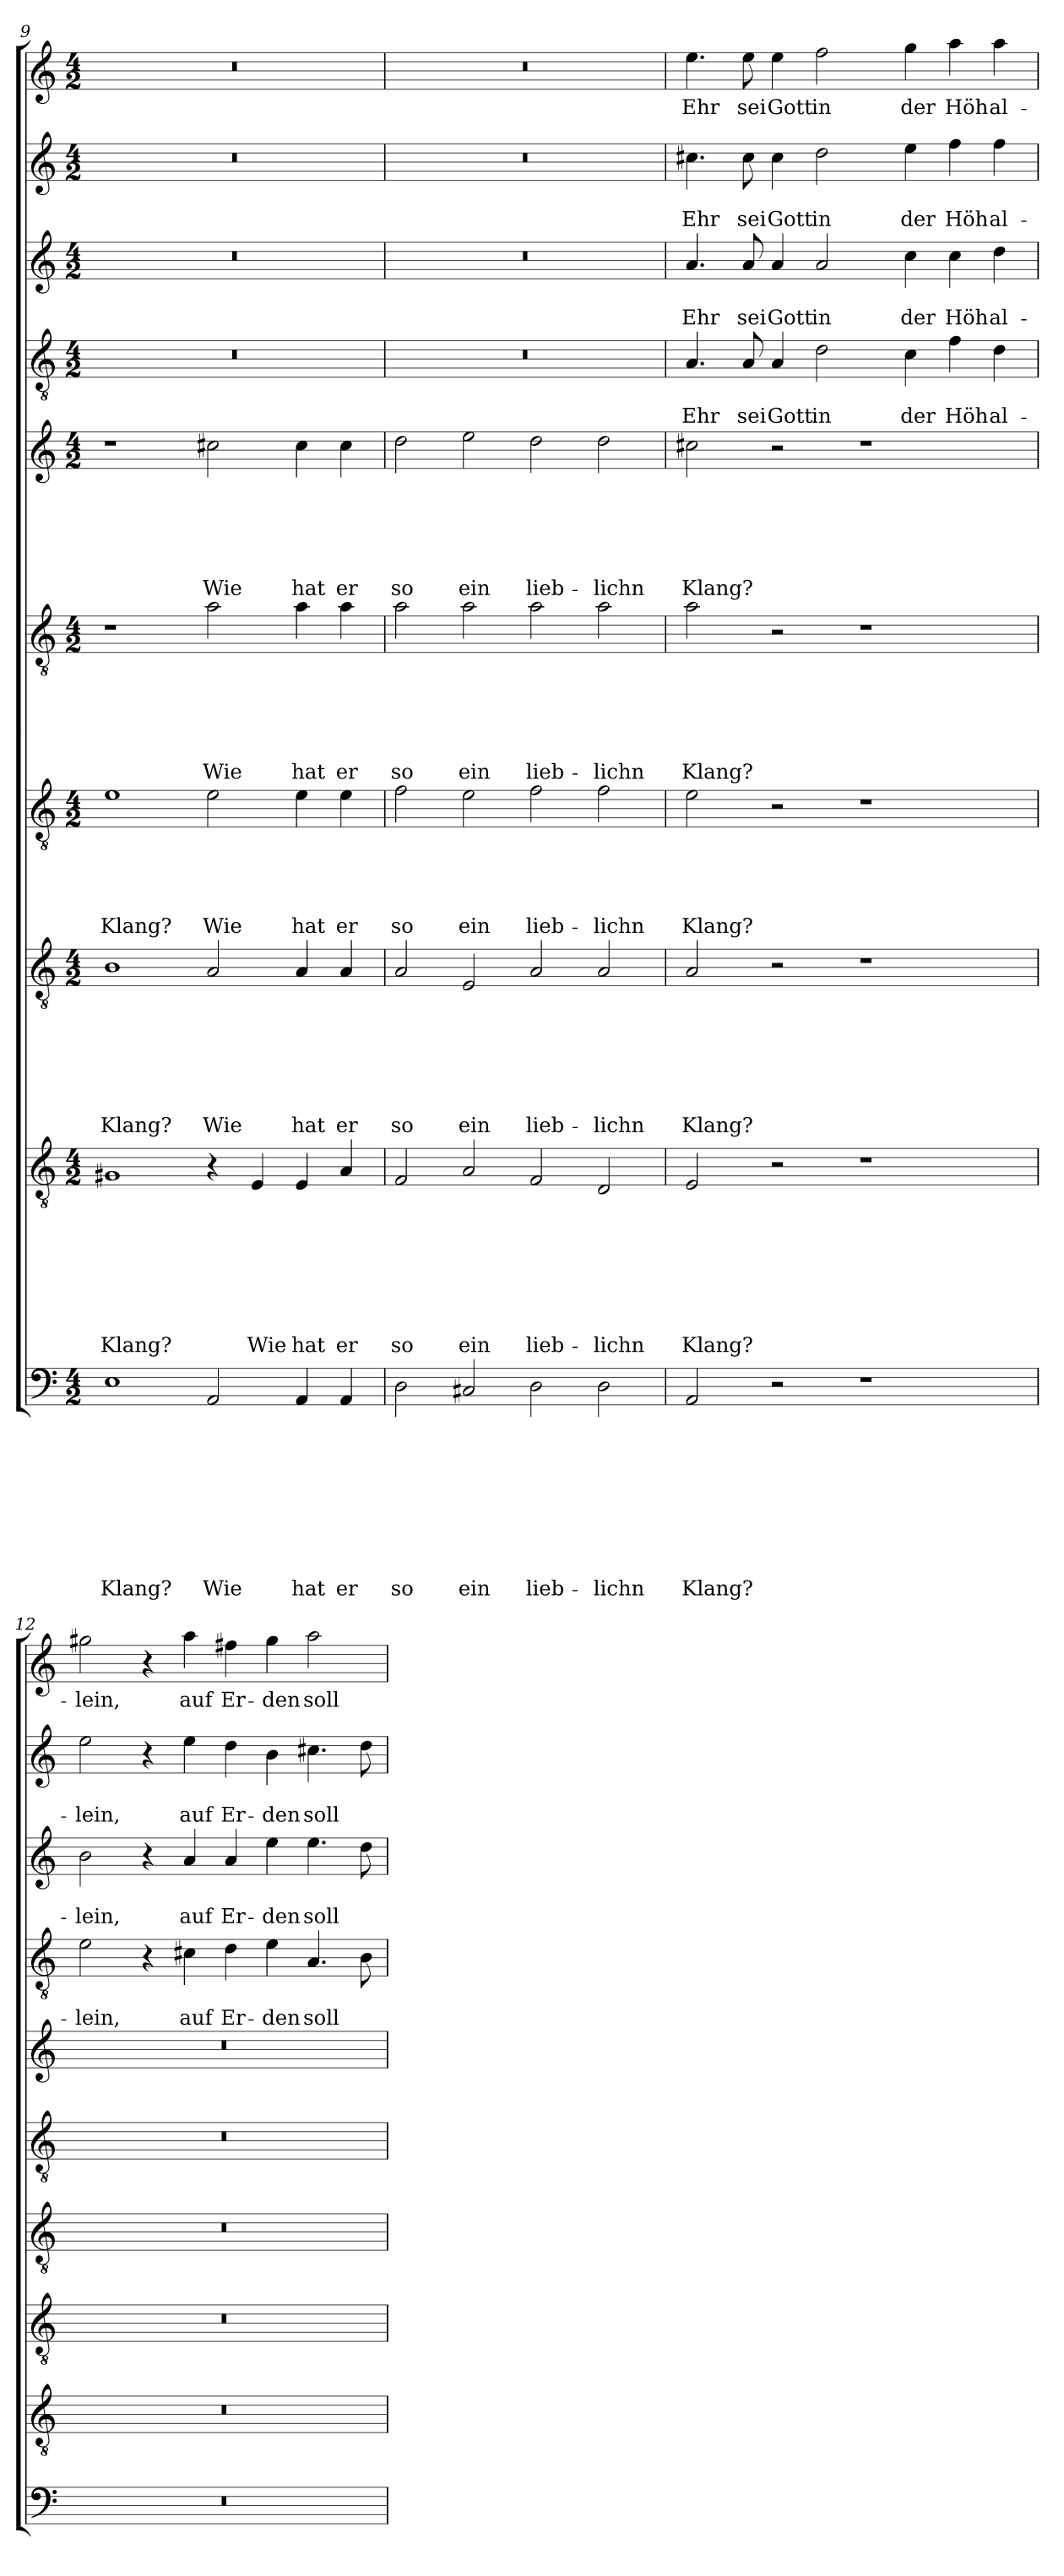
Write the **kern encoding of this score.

**kern	**text	**text	**text	**text	**text	**text	**text	**text	**text	**kern	**text	**text	**text	**text	**text	**text	**text	**text	**kern	**text	**text	**text	**text	**text	**text	**text	**kern	**text	**text	**text	**text	**text	**kern	**text	**text	**text	**text	**text	**text	**kern	**text	**text	**text	**text	**text	**text	**kern	**text	**text	**kern	**text	**text	**kern	**text	**text	**kern	**text
*part10	*part10	*part10	*part10	*part10	*part10	*part10	*part10	*part10	*part10	*part9	*part9	*part9	*part9	*part9	*part9	*part9	*part9	*part9	*part8	*part8	*part8	*part8	*part8	*part8	*part8	*part8	*part7	*part7	*part7	*part7	*part7	*part7	*part6	*part6	*part6	*part6	*part6	*part6	*part6	*part5	*part5	*part5	*part5	*part5	*part5	*part5	*part4	*part4	*part4	*part3	*part3	*part3	*part2	*part2	*part2	*part1	*part1
*staff10	*staff10	*staff10	*staff10	*staff10	*staff10	*staff10	*staff10	*staff10	*staff10	*staff9	*staff9	*staff9	*staff9	*staff9	*staff9	*staff9	*staff9	*staff9	*staff8	*staff8	*staff8	*staff8	*staff8	*staff8	*staff8	*staff8	*staff7	*staff7	*staff7	*staff7	*staff7	*staff7	*staff6	*staff6	*staff6	*staff6	*staff6	*staff6	*staff6	*staff5	*staff5	*staff5	*staff5	*staff5	*staff5	*staff5	*staff4	*staff4	*staff4	*staff3	*staff3	*staff3	*staff2	*staff2	*staff2	*staff1	*staff1
*clefF4	*	*	*	*	*	*	*	*	*	*clefGv2	*	*	*	*	*	*	*	*	*clefGv2	*	*	*	*	*	*	*	*clefGv2	*	*	*	*	*	*clefGv2	*	*	*	*	*	*	*clefG2	*	*	*	*	*	*	*clefGv2	*	*	*clefG2	*	*	*clefG2	*	*	*clefG2	*
*k[]	*	*	*	*	*	*	*	*	*	*k[]	*	*	*	*	*	*	*	*	*k[]	*	*	*	*	*	*	*	*k[]	*	*	*	*	*	*k[]	*	*	*	*	*	*	*k[]	*	*	*	*	*	*	*k[]	*	*	*k[]	*	*	*k[]	*	*	*k[]	*
*C:	*	*	*	*	*	*	*	*	*	*C:	*	*	*	*	*	*	*	*	*C:	*	*	*	*	*	*	*	*C:	*	*	*	*	*	*C:	*	*	*	*	*	*	*C:	*	*	*	*	*	*	*C:	*	*	*C:	*	*	*C:	*	*	*C:	*
*M4/2	*	*	*	*	*	*	*	*	*	*M4/2	*	*	*	*	*	*	*	*	*M4/2	*	*	*	*	*	*	*	*M4/2	*	*	*	*	*	*M4/2	*	*	*	*	*	*	*M4/2	*	*	*	*	*	*	*M4/2	*	*	*M4/2	*	*	*M4/2	*	*	*M4/2	*
=9	=9	=9	=9	=9	=9	=9	=9	=9	=9	=9	=9	=9	=9	=9	=9	=9	=9	=9	=9	=9	=9	=9	=9	=9	=9	=9	=9	=9	=9	=9	=9	=9	=9	=9	=9	=9	=9	=9	=9	=9	=9	=9	=9	=9	=9	=9	=9	=9	=9	=9	=9	=9	=9	=9	=9	=9	=9
!	!	!	!	!	!	!	!	!	!LO:LY:b	!	!	!	!	!	!	!	!	!LO:LY:b	!	!	!	!	!	!	!	!LO:LY:b	!	!	!	!	!	!LO:LY:b	!	!	!	!	!	!	!	!	!	!	!	!	!	!	!	!	!	!	!	!	!	!	!	!	!
1E	.	.	.	.	.	.	.	.	Klang?	1G#X	.	.	.	.	.	.	.	Klang?	1B	.	.	.	.	.	.	Klang?	1e	.	.	.	.	Klang?	1r	.	.	.	.	.	.	1r	.	.	.	.	.	.	0r	.	.	0r	.	.	0r	.	.	0r	.
!	!	!	!	!	!	!	!	!	!LO:LY:b	!	!	!	!	!	!	!	!	!	!	!	!	!	!	!	!	!LO:LY:b	!	!	!	!	!	!LO:LY:b	!	!	!	!	!	!	!LO:LY:b	!	!	!	!	!	!	!LO:LY:b	!	!	!	!	!	!	!	!	!	!	!
2AA/	.	.	.	.	.	.	.	.	Wie	4r	.	.	.	.	.	.	.	.	2A/	.	.	.	.	.	.	Wie	2e\	.	.	.	.	Wie	2a\	.	.	.	.	.	Wie	2cc#X\	.	.	.	.	.	Wie	.	.	.	.	.	.	.	.	.	.	.
!	!	!	!	!	!	!	!	!	!	!	!	!	!	!	!	!	!	!LO:LY:b	!	!	!	!	!	!	!	!	!	!	!	!	!	!	!	!	!	!	!	!	!	!	!	!	!	!	!	!	!	!	!	!	!	!	!	!	!	!	!
.	.	.	.	.	.	.	.	.	.	4E/	.	.	.	.	.	.	.	Wie	.	.	.	.	.	.	.	.	.	.	.	.	.	.	.	.	.	.	.	.	.	.	.	.	.	.	.	.	.	.	.	.	.	.	.	.	.	.	.
!	!	!	!	!	!	!	!	!	!LO:LY:b	!	!	!	!	!	!	!	!	!LO:LY:b	!	!	!	!	!	!	!	!LO:LY:b	!	!	!	!	!	!LO:LY:b	!	!	!	!	!	!	!LO:LY:b	!	!	!	!	!	!	!LO:LY:b	!	!	!	!	!	!	!	!	!	!	!
4AA/	.	.	.	.	.	.	.	.	hat	4E/	.	.	.	.	.	.	.	hat	4A/	.	.	.	.	.	.	hat	4e\	.	.	.	.	hat	4a\	.	.	.	.	.	hat	4cc#\	.	.	.	.	.	hat	.	.	.	.	.	.	.	.	.	.	.
!	!	!	!	!	!	!	!	!	!LO:LY:b	!	!	!	!	!	!	!	!	!LO:LY:b	!	!	!	!	!	!	!	!LO:LY:b	!	!	!	!	!	!LO:LY:b	!	!	!	!	!	!	!LO:LY:b	!	!	!	!	!	!	!LO:LY:b	!	!	!	!	!	!	!	!	!	!	!
4AA/	.	.	.	.	.	.	.	.	er	4A/	.	.	.	.	.	.	.	er	4A/	.	.	.	.	.	.	er	4e\	.	.	.	.	er	4a\	.	.	.	.	.	er	4cc#\	.	.	.	.	.	er	.	.	.	.	.	.	.	.	.	.	.
=10	=10	=10	=10	=10	=10	=10	=10	=10	=10	=10	=10	=10	=10	=10	=10	=10	=10	=10	=10	=10	=10	=10	=10	=10	=10	=10	=10	=10	=10	=10	=10	=10	=10	=10	=10	=10	=10	=10	=10	=10	=10	=10	=10	=10	=10	=10	=10	=10	=10	=10	=10	=10	=10	=10	=10	=10	=10
!	!	!	!	!	!	!	!	!	!LO:LY:b	!	!	!	!	!	!	!	!	!LO:LY:b	!	!	!	!	!	!	!	!LO:LY:b	!	!	!	!	!	!LO:LY:b	!	!	!	!	!	!	!LO:LY:b	!	!	!	!	!	!	!LO:LY:b	!	!	!	!	!	!	!	!	!	!	!
2D\	.	.	.	.	.	.	.	.	so	2F/	.	.	.	.	.	.	.	so	2A/	.	.	.	.	.	.	so	2f\	.	.	.	.	so	2a\	.	.	.	.	.	so	2dd\	.	.	.	.	.	so	0r	.	.	0r	.	.	0r	.	.	0r	.
!	!	!	!	!	!	!	!	!	!LO:LY:b	!	!	!	!	!	!	!	!	!LO:LY:b	!	!	!	!	!	!	!	!LO:LY:b	!	!	!	!	!	!LO:LY:b	!	!	!	!	!	!	!LO:LY:b	!	!	!	!	!	!	!LO:LY:b	!	!	!	!	!	!	!	!	!	!	!
2C#X/	.	.	.	.	.	.	.	.	ein	2A/	.	.	.	.	.	.	.	ein	2E/	.	.	.	.	.	.	ein	2e\	.	.	.	.	ein	2a\	.	.	.	.	.	ein	2ee\	.	.	.	.	.	ein	.	.	.	.	.	.	.	.	.	.	.
!	!	!	!	!	!	!	!	!	!LO:LY:b	!	!	!	!	!	!	!	!	!LO:LY:b	!	!	!	!	!	!	!	!LO:LY:b	!	!	!	!	!	!LO:LY:b	!	!	!	!	!	!	!LO:LY:b	!	!	!	!	!	!	!LO:LY:b	!	!	!	!	!	!	!	!	!	!	!
2D\	.	.	.	.	.	.	.	.	lieb-	2F/	.	.	.	.	.	.	.	lieb-	2A/	.	.	.	.	.	.	lieb-	2f\	.	.	.	.	lieb-	2a\	.	.	.	.	.	lieb-	2dd\	.	.	.	.	.	lieb-	.	.	.	.	.	.	.	.	.	.	.
!	!	!	!	!	!	!	!	!	!LO:LY:b	!	!	!	!	!	!	!	!	!LO:LY:b	!	!	!	!	!	!	!	!LO:LY:b	!	!	!	!	!	!LO:LY:b	!	!	!	!	!	!	!LO:LY:b	!	!	!	!	!	!	!LO:LY:b	!	!	!	!	!	!	!	!	!	!	!
2D\	.	.	.	.	.	.	.	.	-lichn	2D/	.	.	.	.	.	.	.	-lichn	2A/	.	.	.	.	.	.	-lichn	2f\	.	.	.	.	-lichn	2a\	.	.	.	.	.	-lichn	2dd\	.	.	.	.	.	-lichn	.	.	.	.	.	.	.	.	.	.	.
=11	=11	=11	=11	=11	=11	=11	=11	=11	=11	=11	=11	=11	=11	=11	=11	=11	=11	=11	=11	=11	=11	=11	=11	=11	=11	=11	=11	=11	=11	=11	=11	=11	=11	=11	=11	=11	=11	=11	=11	=11	=11	=11	=11	=11	=11	=11	=11	=11	=11	=11	=11	=11	=11	=11	=11	=11	=11
!	!	!	!	!	!	!	!	!	!LO:LY:b	!	!	!	!	!	!	!	!	!LO:LY:b	!	!	!	!	!	!	!	!LO:LY:b	!	!	!	!	!	!LO:LY:b	!	!	!	!	!	!	!LO:LY:b	!	!	!	!	!	!	!LO:LY:b	!	!	!LO:LY:b	!	!	!LO:LY:b	!	!	!LO:LY:b	!	!LO:LY:b
2AA/	.	.	.	.	.	.	.	.	Klang?	2E/	.	.	.	.	.	.	.	Klang?	2A/	.	.	.	.	.	.	Klang?	2e\	.	.	.	.	Klang?	2a\	.	.	.	.	.	Klang?	2cc#X\	.	.	.	.	.	Klang?	4.A/	.	Ehr	4.a/	.	Ehr	4.cc#X\	.	Ehr	4.ee\	Ehr
!	!	!	!	!	!	!	!	!	!	!	!	!	!	!	!	!	!	!	!	!	!	!	!	!	!	!	!	!	!	!	!	!	!	!	!	!	!	!	!	!	!	!	!	!	!	!	!	!	!LO:LY:b	!	!	!LO:LY:b	!	!	!LO:LY:b	!	!LO:LY:b
.	.	.	.	.	.	.	.	.	.	.	.	.	.	.	.	.	.	.	.	.	.	.	.	.	.	.	.	.	.	.	.	.	.	.	.	.	.	.	.	.	.	.	.	.	.	.	8A/	.	sei	8a/	.	sei	8cc#\	.	sei	8ee\	sei
!	!	!	!	!	!	!	!	!	!	!	!	!	!	!	!	!	!	!	!	!	!	!	!	!	!	!	!	!	!	!	!	!	!	!	!	!	!	!	!	!	!	!	!	!	!	!	!	!	!LO:LY:b	!	!	!LO:LY:b	!	!	!LO:LY:b	!	!LO:LY:b
2r	.	.	.	.	.	.	.	.	.	2r	.	.	.	.	.	.	.	.	2r	.	.	.	.	.	.	.	2r	.	.	.	.	.	2r	.	.	.	.	.	.	2r	.	.	.	.	.	.	4A/	.	Gott	4a/	.	Gott	4cc#\	.	Gott	4ee\	Gott
!	!	!	!	!	!	!	!	!	!	!	!	!	!	!	!	!	!	!	!	!	!	!	!	!	!	!	!	!	!	!	!	!	!	!	!	!	!	!	!	!	!	!	!	!	!	!	!	!	!LO:LY:b	!	!	!LO:LY:b	!	!	!LO:LY:b	!	!LO:LY:b
.	.	.	.	.	.	.	.	.	.	.	.	.	.	.	.	.	.	.	.	.	.	.	.	.	.	.	.	.	.	.	.	.	.	.	.	.	.	.	.	.	.	.	.	.	.	.	2d\	.	in	2a/	.	in	2dd\	.	in	2ff\	in
1r	.	.	.	.	.	.	.	.	.	1r	.	.	.	.	.	.	.	.	1r	.	.	.	.	.	.	.	1r	.	.	.	.	.	1r	.	.	.	.	.	.	1r	.	.	.	.	.	.	.	.	.	.	.	.	.	.	.	.	.
!	!	!	!	!	!	!	!	!	!	!	!	!	!	!	!	!	!	!	!	!	!	!	!	!	!	!	!	!	!	!	!	!	!	!	!	!	!	!	!	!	!	!	!	!	!	!	!	!	!LO:LY:b	!	!	!LO:LY:b	!	!	!LO:LY:b	!	!LO:LY:b
.	.	.	.	.	.	.	.	.	.	.	.	.	.	.	.	.	.	.	.	.	.	.	.	.	.	.	.	.	.	.	.	.	.	.	.	.	.	.	.	.	.	.	.	.	.	.	4c\	.	der	4cc\	.	der	4ee\	.	der	4gg\	der
!	!	!	!	!	!	!	!	!	!	!	!	!	!	!	!	!	!	!	!	!	!	!	!	!	!	!	!	!	!	!	!	!	!	!	!	!	!	!	!	!	!	!	!	!	!	!	!	!	!LO:LY:b	!	!	!LO:LY:b	!	!	!LO:LY:b	!	!LO:LY:b
.	.	.	.	.	.	.	.	.	.	.	.	.	.	.	.	.	.	.	.	.	.	.	.	.	.	.	.	.	.	.	.	.	.	.	.	.	.	.	.	.	.	.	.	.	.	.	4f\	.	Höh	4cc\	.	Höh	4ff\	.	Höh	4aa\	Höh
!	!	!	!	!	!	!	!	!	!	!	!	!	!	!	!	!	!	!	!	!	!	!	!	!	!	!	!	!	!	!	!	!	!	!	!	!	!	!	!	!	!	!	!	!	!	!	!	!	!LO:LY:b	!	!	!LO:LY:b	!	!	!LO:LY:b	!	!LO:LY:b
.	.	.	.	.	.	.	.	.	.	.	.	.	.	.	.	.	.	.	.	.	.	.	.	.	.	.	.	.	.	.	.	.	.	.	.	.	.	.	.	.	.	.	.	.	.	.	4d\	.	al-	4dd\	.	al-	4ff\	.	al-	4aa\	al-
=12	=12	=12	=12	=12	=12	=12	=12	=12	=12	=12	=12	=12	=12	=12	=12	=12	=12	=12	=12	=12	=12	=12	=12	=12	=12	=12	=12	=12	=12	=12	=12	=12	=12	=12	=12	=12	=12	=12	=12	=12	=12	=12	=12	=12	=12	=12	=12	=12	=12	=12	=12	=12	=12	=12	=12	=12	=12
!	!	!	!	!	!	!	!	!	!	!	!	!	!	!	!	!	!	!	!	!	!	!	!	!	!	!	!	!	!	!	!	!	!	!	!	!	!	!	!	!	!	!	!	!	!	!	!	!	!LO:LY:b	!	!	!LO:LY:b	!	!	!LO:LY:b	!	!LO:LY:b
0r	.	.	.	.	.	.	.	.	.	0r	.	.	.	.	.	.	.	.	0r	.	.	.	.	.	.	.	0r	.	.	.	.	.	0r	.	.	.	.	.	.	0r	.	.	.	.	.	.	2e\	.	-lein,	2b\	.	-lein,	2ee\	.	-lein,	2gg#X\	-lein,
.	.	.	.	.	.	.	.	.	.	.	.	.	.	.	.	.	.	.	.	.	.	.	.	.	.	.	.	.	.	.	.	.	.	.	.	.	.	.	.	.	.	.	.	.	.	.	4r	.	.	4r	.	.	4r	.	.	4r	.
!	!	!	!	!	!	!	!	!	!	!	!	!	!	!	!	!	!	!	!	!	!	!	!	!	!	!	!	!	!	!	!	!	!	!	!	!	!	!	!	!	!	!	!	!	!	!	!	!	!LO:LY:b	!	!	!LO:LY:b	!	!	!LO:LY:b	!	!LO:LY:b
.	.	.	.	.	.	.	.	.	.	.	.	.	.	.	.	.	.	.	.	.	.	.	.	.	.	.	.	.	.	.	.	.	.	.	.	.	.	.	.	.	.	.	.	.	.	.	4c#X\	.	auf	4a/	.	auf	4ee\	.	auf	4aa\	auf
!	!	!	!	!	!	!	!	!	!	!	!	!	!	!	!	!	!	!	!	!	!	!	!	!	!	!	!	!	!	!	!	!	!	!	!	!	!	!	!	!	!	!	!	!	!	!	!	!	!LO:LY:b	!	!	!LO:LY:b	!	!	!LO:LY:b	!	!LO:LY:b
.	.	.	.	.	.	.	.	.	.	.	.	.	.	.	.	.	.	.	.	.	.	.	.	.	.	.	.	.	.	.	.	.	.	.	.	.	.	.	.	.	.	.	.	.	.	.	4d\	.	Er-	4a/	.	Er-	4dd\	.	Er-	4ff#X\	Er-
!	!	!	!	!	!	!	!	!	!	!	!	!	!	!	!	!	!	!	!	!	!	!	!	!	!	!	!	!	!	!	!	!	!	!	!	!	!	!	!	!	!	!	!	!	!	!	!	!	!LO:LY:b	!	!	!LO:LY:b	!	!	!LO:LY:b	!	!LO:LY:b
.	.	.	.	.	.	.	.	.	.	.	.	.	.	.	.	.	.	.	.	.	.	.	.	.	.	.	.	.	.	.	.	.	.	.	.	.	.	.	.	.	.	.	.	.	.	.	4e\	.	-den	4ee\	.	-den	4b\	.	-den	4gg#\	-den
!	!	!	!	!	!	!	!	!	!	!	!	!	!	!	!	!	!	!	!	!	!	!	!	!	!	!	!	!	!	!	!	!	!	!	!	!	!	!	!	!	!	!	!	!	!	!	!	!	!LO:LY:b	!	!	!LO:LY:b	!	!	!LO:LY:b	!	!LO:LY:b
.	.	.	.	.	.	.	.	.	.	.	.	.	.	.	.	.	.	.	.	.	.	.	.	.	.	.	.	.	.	.	.	.	.	.	.	.	.	.	.	.	.	.	.	.	.	.	4.A/	.	soll	4.ee\	.	soll	4.cc#X\	.	soll	2aa\	soll
.	.	.	.	.	.	.	.	.	.	.	.	.	.	.	.	.	.	.	.	.	.	.	.	.	.	.	.	.	.	.	.	.	.	.	.	.	.	.	.	.	.	.	.	.	.	.	8B\	.	.	8dd\	.	.	8dd\	.	.	.	.
=	=	=	=	=	=	=	=	=	=	=	=	=	=	=	=	=	=	=	=	=	=	=	=	=	=	=	=	=	=	=	=	=	=	=	=	=	=	=	=	=	=	=	=	=	=	=	=	=	=	=	=	=	=	=	=	=	=
*-	*-	*-	*-	*-	*-	*-	*-	*-	*-	*-	*-	*-	*-	*-	*-	*-	*-	*-	*-	*-	*-	*-	*-	*-	*-	*-	*-	*-	*-	*-	*-	*-	*-	*-	*-	*-	*-	*-	*-	*-	*-	*-	*-	*-	*-	*-	*-	*-	*-	*-	*-	*-	*-	*-	*-	*-	*-
